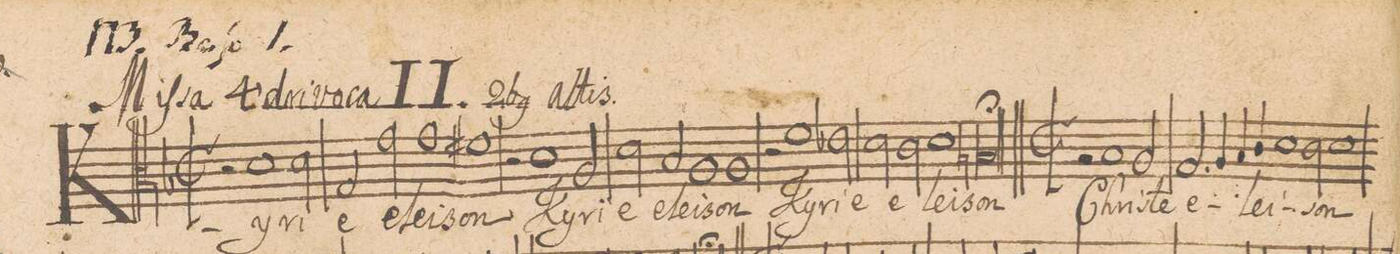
**kern	**text
*I"ALTVS.	*
*clefC3	*
*k[b-]	*
*met(C|)	*
*M2/1	*
2r	.
1d	Ky-
*2\right	*
2d\	-ri-
=2-	=2-
2G/	-e
2g\	e-
1g	-lei-
=3-	=3-
1f#X	-son
2r	.
1d\	Ky-
=4-	=4-
2A/	-ri-
2d\	-e
2B-/	e-
=5-	=5-
1A	-lei-
1A	-son
=6-	=6-
2r	.
1fny	Ky-
2e-X\	-ri-
=7-	=7-
2d\	-e
2c\	e-
1d	-lei-
=8-	=8-
0Bnl;	-son
=9||	=9||
*M2/1	*
*met(C|)	*
2rB	.
1B-	Chri-
2A/	-ste
=10-	=10-
2.G/	e-
4A/	.
4B-/	.
4c/	.
1d\	-lei-
=11-	=11-
2c\	.
1d	-son
=12-	=12-
*-	*-
